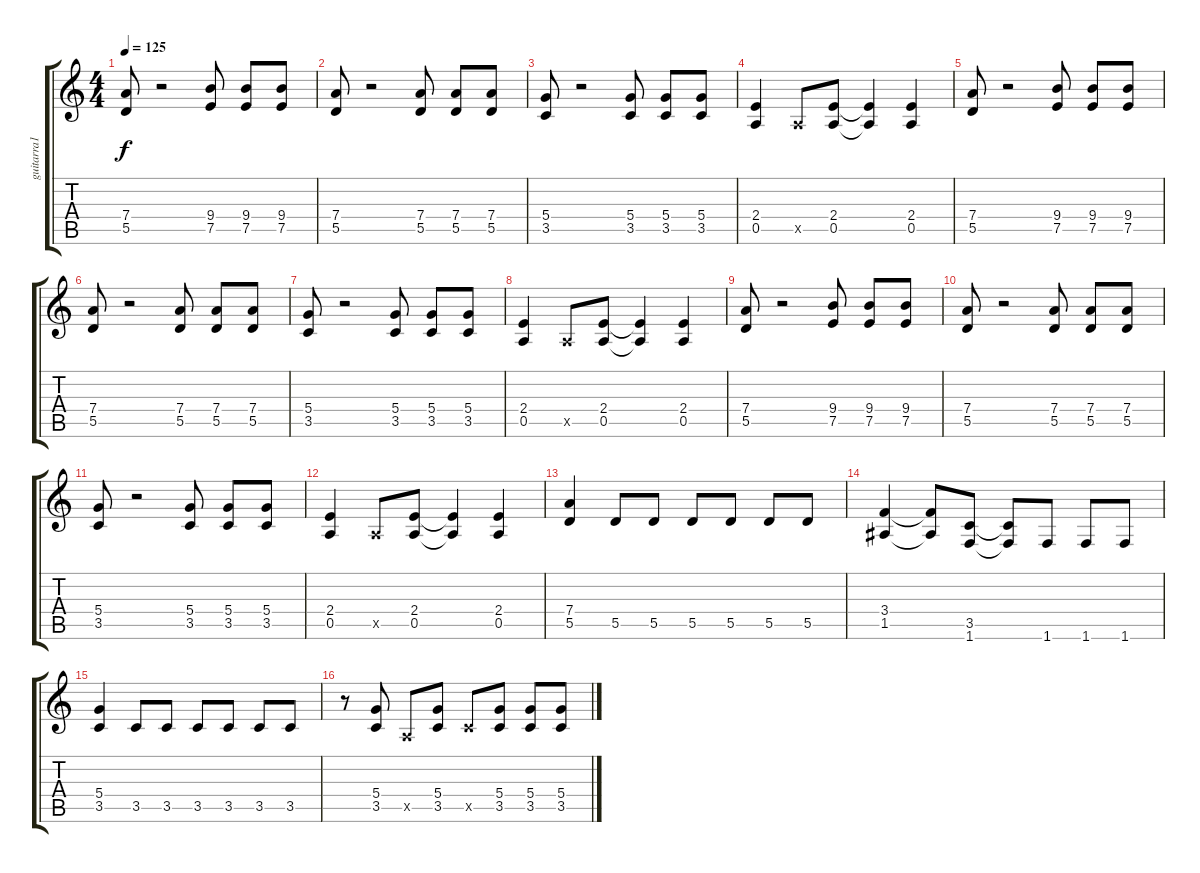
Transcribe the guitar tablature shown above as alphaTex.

\track ("guitarra1" "guitarra1") {instrument distortionguitar}
\staff {score tabs}
\tuning (E4 B3 G3 D3 A2 E2) {hide}
\ts (4 4)
\tempo 125
\clef g2
\ks c
(7.4 5.5).8{dy f} r.2 (9.4 7.5).8 (9.4 7.5).8 (9.4 7.5).8 |
(7.4 5.5).8 r.2 (7.4 5.5).8 (7.4 5.5).8 (7.4 5.5).8 |
(5.4 3.5).8 r.2 (5.4 3.5).8 (5.4 3.5).8 (5.4 3.5).8 |
(2.4 0.5).4 0.5{x}.8 (2.4 0.5).8 (2.4{t} 0.5{t}).4 (2.4 0.5).4 |
(7.4 5.5).8 r.2 (9.4 7.5).8 (9.4 7.5).8 (9.4 7.5).8 |
(7.4 5.5).8 r.2 (7.4 5.5).8 (7.4 5.5).8 (7.4 5.5).8 |
(5.4 3.5).8 r.2 (5.4 3.5).8 (5.4 3.5).8 (5.4 3.5).8 |
(2.4 0.5).4 0.5{x}.8 (2.4 0.5).8 (2.4{t} 0.5{t}).4 (2.4 0.5).4 |
(7.4 5.5).8 r.2 (9.4 7.5).8 (9.4 7.5).8 (9.4 7.5).8 |
(7.4 5.5).8 r.2 (7.4 5.5).8 (7.4 5.5).8 (7.4 5.5).8 |
(5.4 3.5).8 r.2 (5.4 3.5).8 (5.4 3.5).8 (5.4 3.5).8 |
(2.4 0.5).4 0.5{x}.8 (2.4 0.5).8 (2.4{t} 0.5{t}).4 (2.4 0.5).4 |
(7.4 5.5).4 5.5.8 5.5.8 5.5.8 5.5.8 5.5.8 5.5.8 |
(3.4 1.5).4 (3.4{t} 1.5{t}).8 (3.5 1.6).8 (3.5{t} 1.6{t}).8 1.6.8 1.6.8 1.6.8 |
(5.4 3.5).4 3.5.8 3.5.8 3.5.8 3.5.8 3.5.8 3.5.8 |
r.8 (5.4 3.5).8 0.5{x}.8 (5.4 3.5).8 3.5{x}.8 (5.4 3.5).8 (5.4 3.5).8 (5.4 3.5).8
